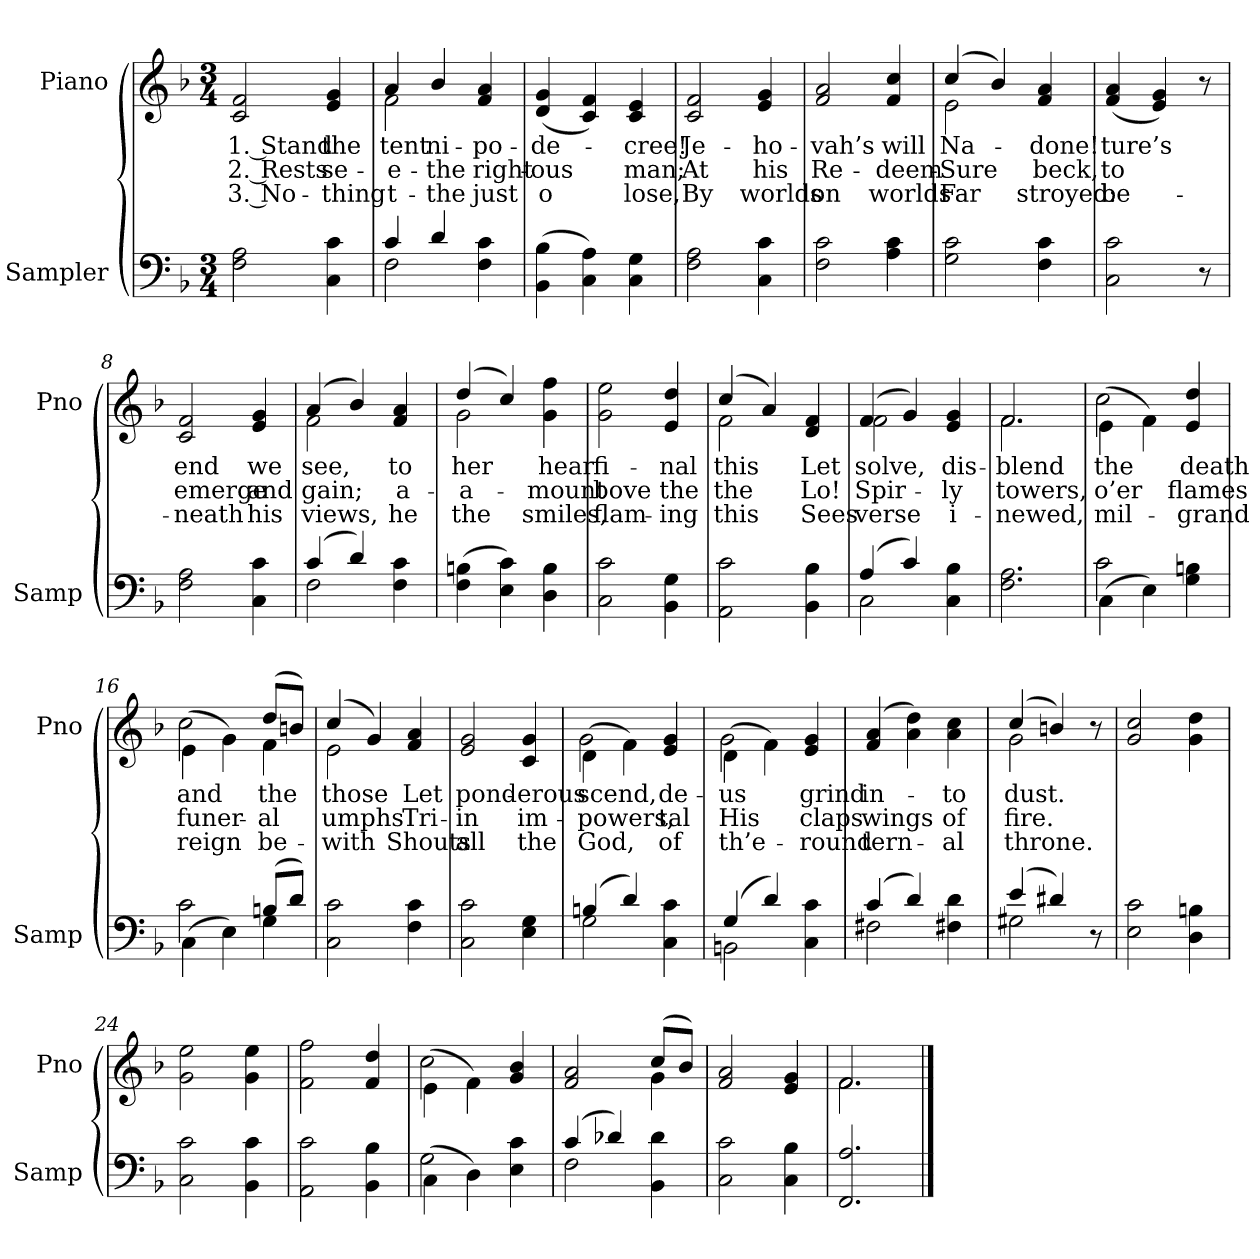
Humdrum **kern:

**kern	**kern	**text	**text	**text
*part2	*part1	*part1	*part1	*part1
*staff2	*staff1	*staff1	*staff1	*staff1
*I"Sampler	*I"Piano	*	*	*
*I'Samp	*I'Pno	*	*	*
*clefF4	*clefG2	*	*	*
*k[b-]	*k[b-]	*	*	*
*F:	*F:	*	*	*
*M3/4	*M3/4	*	*	*
=1	=1	=1	=1	=1
2F 2A	2c 2f	1. Stand	2. Rests	3. No-
4C 4c	4e 4g	the	se-	-thing
=2	=2	=2	=2	=2
*^	*^	*	*	*
4c/	2F	4a/	2f	-tent	-e-	t-
4d/	.	4b-/	.	-ni-	the	the
4F 4c	4ryy	4f 4a	4ryy	-po-	right-	just
*v	*v	*	*	*	*	*
*	*v	*v	*	*	*
=3	=3	=3	=3	=3
(4BB- 4B-	(4d 4g	de-	-ous	-o
4C 4A)	4c 4f)	.	.	.
4C 4G	4c 4e	-cree!	man;	lose,
=4	=4	=4	=4	=4
2F 2A	2c 2f	Je-	At	By
4C 4c	4e 4g	-ho-	his	worlds
=5	=5	=5	=5	=5
2F 2c	2f 2a	-vah’s	Re-	on
4A 4c	4f 4cc	will	-deem-	worlds
=6	=6	=6	=6	=6
*	*^	*	*	*
2G 2c	(4cc/	2e	Na-	Sure	Far
.	4b-)	.	.	.	.
4F 4c	4f 4a	4ryy	done!	beck,	-stroyed:
*	*v	*v	*	*	*
=7	=7	=7	=7	=7
2C 2c	(4f 4a	-ture’s	to	be-
.	4e 4g)	.	.	.
8r	8r	.	.	.
=8	=8	=8	=8	=8
2F 2A	2c 2f	end	emerge	-neath
4C 4c	4e 4g	we	and	his
=9	=9	=9	=9	=9
*^	*^	*	*	*
(4c/	2F	(4a/	2f	see,	-gain;	views,
4d/)	.	4b-/)	.	.	.	.
4F 4c	4ryy	4f 4a	4ryy	to	a-	he
*v	*v	*	*	*	*	*
=10	=10	=10	=10	=10	=10
(4F 4Bn	(4dd/	2g	her	a-	the
4E 4c)	4cc/)	.	.	.	.
4D 4B	4g 4ff	4ryy	hear	mount	smiles,
*	*v	*v	*	*	*
=11	=11	=11	=11	=11
2C 2c	2g 2ee	fi-	-bove	flam-
4BB- 4G	4e 4dd	-nal	the	-ing
=12	=12	=12	=12	=12
*	*^	*	*	*
2AA 2c	(4cc/	2f	this	the	this
.	4a/)	.	.	.	.
4BB- 4B-	4d 4f	4ryy	Let	Lo!	Sees
=13	=13	=13	=13	=13	=13
*^	*	*	*	*	*
(4A/	2C	(4f/	2f	-solve,	Spir-	-verse
4c/)	.	4g/)	.	.	.	.
4C 4B-	4ryy	4e 4g	4ryy	dis-	-ly	-i-
*v	*v	*	*	*	*	*
=14	=14	=14	=14	=14	=14
2.F 2.A	2.f/	2.f	blend	towers,	-newed,
=15	=15	=15	=15	=15	=15
*^	*	*	*	*	*
(4C\	2c	(4e\	2cc	the	o’er	mil-
4E\)	.	4f\)	.	.	.	.
4G 4Bn	4ryy	4e 4dd	4ryy	death	flames	grand
=16	=16	=16	=16	=16	=16	=16
(4C\	2c	(4e\	2cc	and	funer-	reign
4E\)	.	4g\)	.	.	.	.
(8Bn/L	4G	(8dd/L	4f	the	-al	be-
8d/J)	.	8bn/J)	.	.	.	.
*v	*v	*	*	*	*	*
=17	=17	=17	=17	=17	=17
2C 2c	(4cc/	2e	those	-umphs	with
.	4g/)	.	.	.	.
4F 4c	4f 4a	4ryy	Let	Tri-	Shouts
*	*v	*v	*	*	*
=18	=18	=18	=18	=18
2C 2c	2e 2g	pond-	in	all
4E 4G	4c 4g	-erous	im-	the
=19	=19	=19	=19	=19
*^	*^	*	*	*
(4Bn/	2G	(4d\	2g	-scend,	powers,	God,
4d/)	.	4f\)	.	.	.	.
4C 4c	4ryy	4e 4g	4ryy	de-	-tal	of
=20	=20	=20	=20	=20	=20	=20
(4G/	2BBn	(4d\	2g	us	His	th’e-
4d/)	.	4f\)	.	.	.	.
4C 4c	4ryy	4e 4g	4ryy	grind	claps	-round
*	*	*v	*v	*	*	*
=21	=21	=21	=21	=21	=21
(4c/	2F#	(4f 4a	in-	wings	-tern-
4d/)	.	4a 4dd)	.	.	.
4F#X 4d	4ryy	4a 4cc	-to	of	-al
=22	=22	=22	=22	=22	=22
*	*	*^	*	*	*
(4e/	2G#X	(4cc/	2g	dust.	fire.	throne.
4d#X/)	.	4bn/)	.	.	.	.
8r	8ryy	8r	8ryy	.	.	.
*v	*v	*	*	*	*	*
*	*v	*v	*	*	*
=23	=23	=23	=23	=23
2E 2c	2g 2cc	.	.	.
4D 4Bn	4g 4dd	.	.	.
=24	=24	=24	=24	=24
2C 2c	2g 2ee	.	.	.
4BB- 4c	4g 4ee	.	.	.
=25	=25	=25	=25	=25
2AA 2c	2f 2ff	.	.	.
4BB- 4B-	4f 4dd	.	.	.
=26	=26	=26	=26	=26
*^	*^	*	*	*
(4C\	2G	(4e\	2cc	.	.	.
4D\)	.	4f\)	.	.	.	.
4E 4c	4ryy	4g 4b-	4ryy	.	.	.
=27	=27	=27	=27	=27	=27	=27
(4c/	2F	2f 2a	2ryy	.	.	.
4d-X/)	.	.	.	.	.	.
4BB- 4d-	4ryy	(8cc/L	4g	.	.	.
.	.	8b-/J)	.	.	.	.
*v	*v	*	*	*	*	*
*	*v	*v	*	*	*
=28	=28	=28	=28	=28
2C 2c	2f 2a	.	.	.
4C 4B-	4e 4g	.	.	.
=29	=29	=29	=29	=29
*	*^	*	*	*
2.FF 2.A	2.f/	2.f	.	.	.
*	*v	*v	*	*	*
==	==	==	==	==
*-	*-	*-	*-	*-
